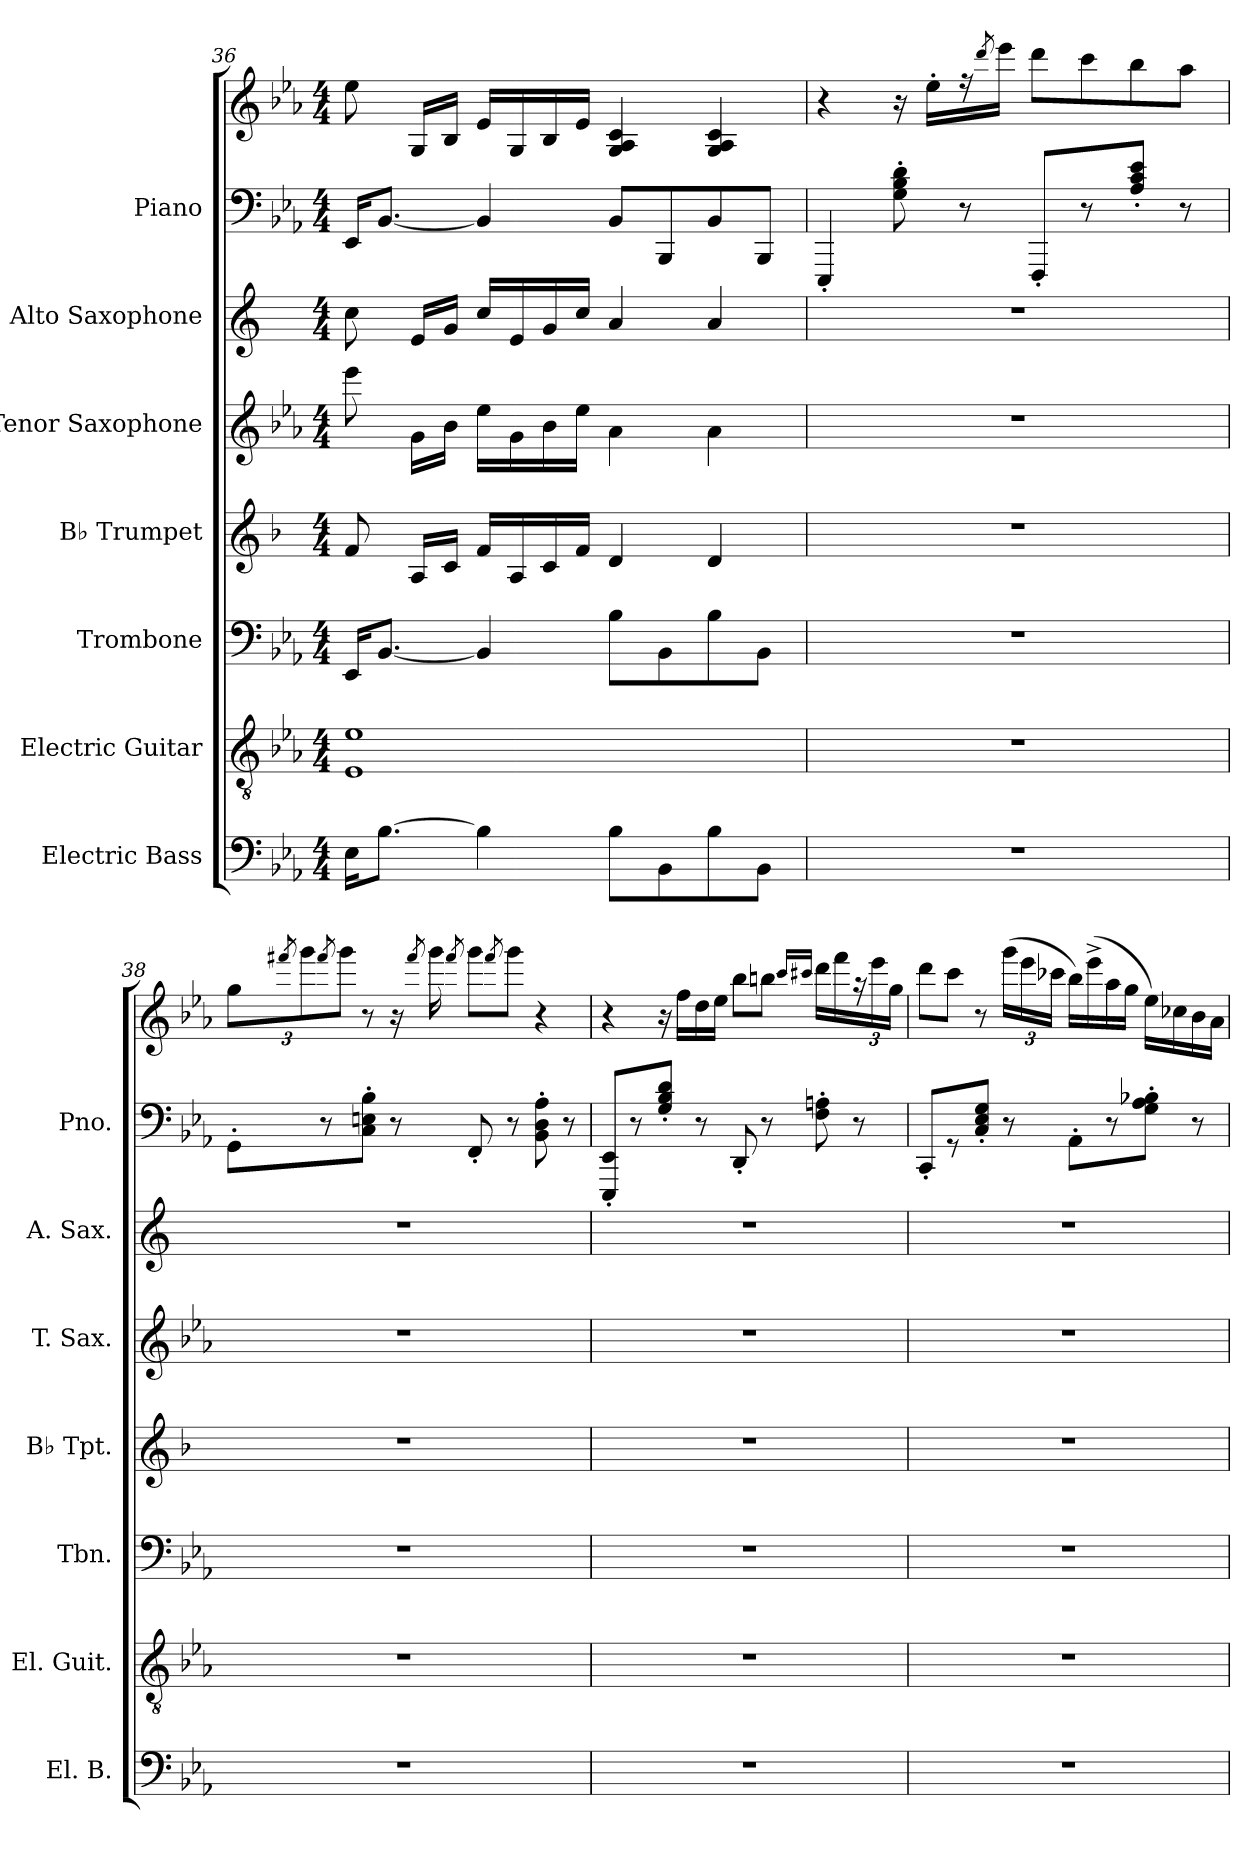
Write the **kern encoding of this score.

**kern	**kern	**kern	**kern	**kern	**kern	**kern	**kern
*part7	*part6	*part5	*part4	*part3	*part2	*part1	*part1
*staff8	*staff7	*staff6	*staff5	*staff4	*staff3	*staff2	*staff1
*I"Electric Bass	*I"Electric Guitar	*I"Trombone	*I"B♭ Trumpet	*I"Tenor Saxophone	*I"Alto Saxophone	*I"Piano	*
*I'El. B.	*I'El. Guit.	*I'Tbn.	*I'B♭ Tpt.	*I'T. Sax.	*I'A. Sax.	*I'Pno.	*
*clefF4	*clefGv2	*clefF4	*clefG2	*clefG2	*clefG2	*clefF4	*clefG2
*ITrd7c12	*	*	*ITrd1c2	*ITrd8c14	*ITrd5c9	*	*
*k[b-e-a-]	*k[b-e-a-]	*k[b-e-a-]	*k[b-e-a-]	*k[b-e-a-]	*k[b-e-a-]	*k[b-e-a-]	*k[b-e-a-]
*M4/4	*M4/4	*M4/4	*M4/4	*M4/4	*M4/4	*M4/4	*M4/4
=36	=36	=36	=36	=36	=36	=36	=36
16EE-\KL	1E- 1e-	16EE-/KL	8e-/	8ee-\	8e-\	16EE-/KL	8ee-\
[8.BB-\J	.	[8.BB-/J	.	.	.	[8.BB-/J	.
.	.	.	16G/LL	16G\LL	16G/LL	.	16G/LL
.	.	.	16B-/JJ	16B-\JJ	16B-/JJ	.	16B-/JJ
4BB-\]	.	4BB-/]	16e-/LL	16e-\LL	16e-/LL	4BB-/]	16e-/LL
.	.	.	16G/	16G\	16G/	.	16G/
.	.	.	16B-/	16B-\	16B-/	.	16B-/
.	.	.	16e-/JJ	16e-\JJ	16e-/JJ	.	16e-/JJ
8BB-\L	.	8B-\L	4c/	4A-\	4c/	8BB-/L	4G/ 4A-/ 4c/
8BBB-\	.	8BB-\	.	.	.	8BBB-/	.
8BB-\	.	8B-\	4c/	4A-\	4c/	8BB-/	4G/ 4A-/ 4c/
8BBB-\J	.	8BB-\J	.	.	.	8BBB-/J	.
=37	=37	=37	=37	=37	=37	=37	=37
1r	1r	1r	1r	1r	1r	4EEE-'/	4r
.	.	.	.	.	.	8G\' 8B-\' 8d\'	16r
.	.	.	.	.	.	.	16ee-'\LL
.	.	.	.	.	.	8r	16rff
.	.	.	.	.	.	.	8qddd/
.	.	.	.	.	.	.	16eee-\JJ
.	.	.	.	.	.	8FFF'/L	8ddd\L
.	.	.	.	.	.	8r	8ccc\
.	.	.	.	.	.	8A-/' 8c/' 8e-/'J	8bb-\
.	.	.	.	.	.	8r	8aa-\J
!!LO:PB:g=z
=38	=38	=38	=38	=38	=38	=38	=38
*	*	*	*	*	*	*	*Xbrackettup
1r	1r	1r	1r	1r	1r	8GG'\L	12gg\L
.	.	.	.	.	.	.	8qfff#X/
.	.	.	.	.	.	.	12ggg\
.	.	.	.	.	.	8r	.
.	.	.	.	.	.	.	8qfff#/
.	.	.	.	.	.	.	12ggg\J
.	.	.	.	.	.	8C\' 8En\' 8B-\'J	8r
.	.	.	.	.	.	8r	16r
.	.	.	.	.	.	.	8qfff#/
.	.	.	.	.	.	.	16ggg\
.	.	.	.	.	.	.	8qfff#/
.	.	.	.	.	.	8FF'/	8ggg\L
.	.	.	.	.	.	.	8qfff#/
.	.	.	.	.	.	8r	8ggg\J
.	.	.	.	.	.	8BB-\' 8D\' 8A-\'	4r
.	.	.	.	.	.	8r	.
=39	=39	=39	=39	=39	=39	=39	=39
1r	1r	1r	1r	1r	1r	8EEE-/' 8EE-/'L	4r
.	.	.	.	.	.	8r	.
.	.	.	.	.	.	8G/' 8B-/' 8d/'J	16r
.	.	.	.	.	.	.	16ff\LL
.	.	.	.	.	.	8r	16dd\
.	.	.	.	.	.	.	16ee-\JJ
.	.	.	.	.	.	8DD'/	8bb-\L
.	.	.	.	.	.	8r	8bbn\J
.	.	.	.	.	.	.	16qccc/LL
.	.	.	.	.	.	.	16qccc#X/JJ
.	.	.	.	.	.	8F\' 8An\'	16ddd\LL
.	.	.	.	.	.	.	16fff\
.	.	.	.	.	.	8r	24raa
.	.	.	.	.	.	.	24eee-\
.	.	.	.	.	.	.	24gg\JJ
!!LO:PB:g=z
=40	=40	=40	=40	=40	=40	=40	=40
1r	1r	1r	1r	1r	1r	8CC'/L	8ddd\L
.	.	.	.	.	.	8r	8ccc\J
.	.	.	.	.	.	8C/' 8E-/' 8G/'J	8r
.	.	.	.	.	.	8r	(24ggg\LL
.	.	.	.	.	.	.	24eee-\
.	.	.	.	.	.	.	24ccc-X\JJ
.	.	.	.	.	.	8AA-'\L	16bb-\LL)
.	.	.	.	.	.	.	(16eee-^\
.	.	.	.	.	.	8r	16aa-\
.	.	.	.	.	.	.	16gg\JJ
.	.	.	.	.	.	8G\' 8A-\' 8B-X\'J	16ee-\LL)
.	.	.	.	.	.	.	16cc-X\
.	.	.	.	.	.	8r	16b-\
.	.	.	.	.	.	.	16a-\JJ
=	=	=	=	=	=	=	=
*-	*-	*-	*-	*-	*-	*-	*-
